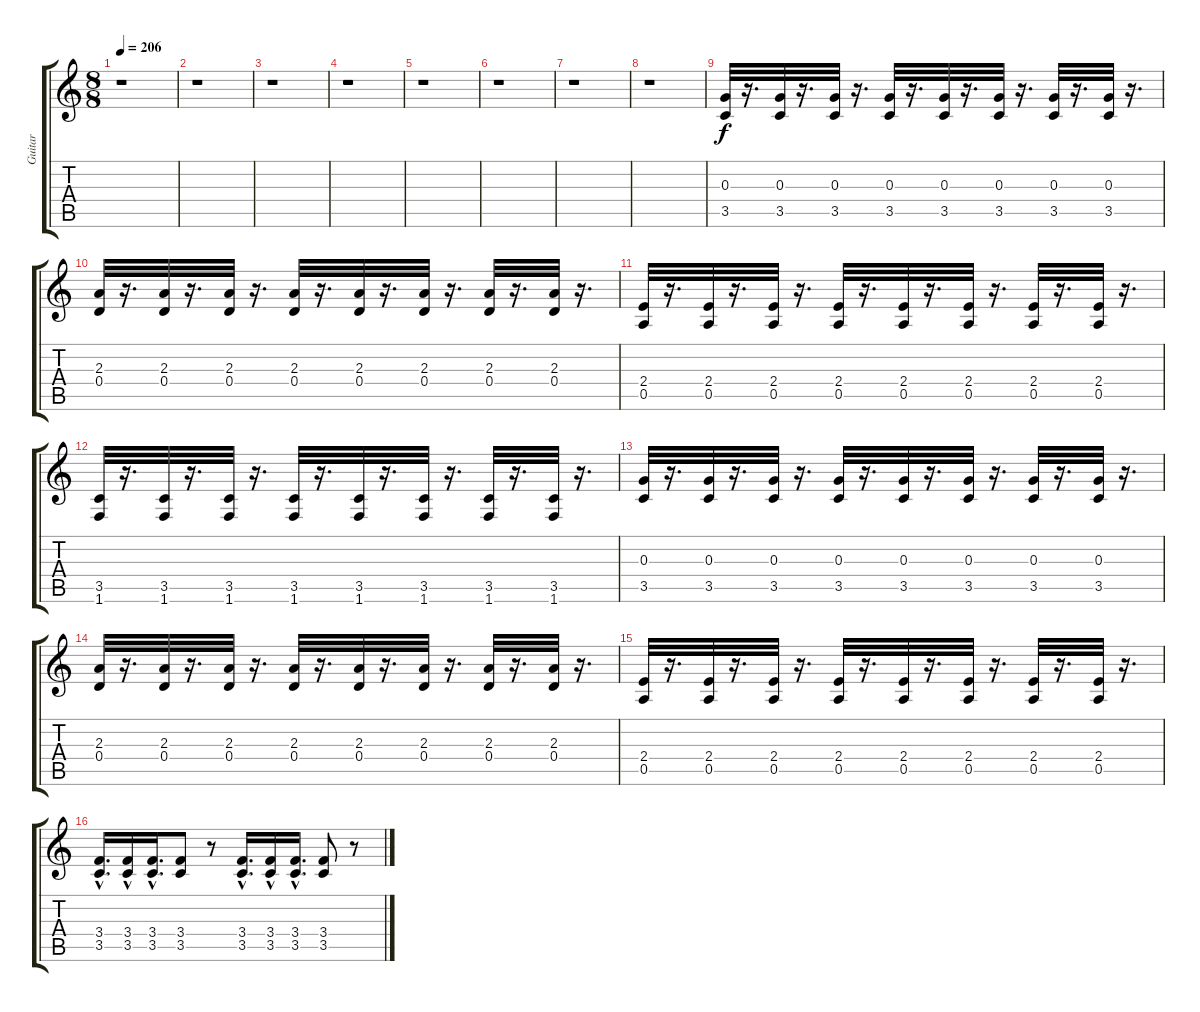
\track ("Guitar" "Guitar") {instrument distortionguitar}
\staff {score tabs}
\tuning (E4 B3 G3 D3 A2 E2) {hide}
\ts (8 8)
\tempo 206
\clef g2
\ks c
r.1{dy f} |
r.1 |
r.1 |
r.1 |
r.1 |
r.1 |
r.1 |
r.1 |
(0.3 3.5).32 r.16{d} (0.3 3.5).32 r.16{d} (0.3 3.5).32 r.16{d} (0.3 3.5).32 r.16{d} (0.3 3.5).32 r.16{d} (0.3 3.5).32 r.16{d} (0.3 3.5).32 r.16{d} (0.3 3.5).32 r.16{d} |
(2.3 0.4).32 r.16{d} (2.3 0.4).32 r.16{d} (2.3 0.4).32 r.16{d} (2.3 0.4).32 r.16{d} (2.3 0.4).32 r.16{d} (2.3 0.4).32 r.16{d} (2.3 0.4).32 r.16{d} (2.3 0.4).32 r.16{d} |
(2.4 0.5).32 r.16{d} (2.4 0.5).32 r.16{d} (2.4 0.5).32 r.16{d} (2.4 0.5).32 r.16{d} (2.4 0.5).32 r.16{d} (2.4 0.5).32 r.16{d} (2.4 0.5).32 r.16{d} (2.4 0.5).32 r.16{d} |
(3.5 1.6).32 r.16{d} (3.5 1.6).32 r.16{d} (3.5 1.6).32 r.16{d} (3.5 1.6).32 r.16{d} (3.5 1.6).32 r.16{d} (3.5 1.6).32 r.16{d} (3.5 1.6).32 r.16{d} (3.5 1.6).32 r.16{d} |
(0.3 3.5).32 r.16{d} (0.3 3.5).32 r.16{d} (0.3 3.5).32 r.16{d} (0.3 3.5).32 r.16{d} (0.3 3.5).32 r.16{d} (0.3 3.5).32 r.16{d} (0.3 3.5).32 r.16{d} (0.3 3.5).32 r.16{d} |
(2.3 0.4).32 r.16{d} (2.3 0.4).32 r.16{d} (2.3 0.4).32 r.16{d} (2.3 0.4).32 r.16{d} (2.3 0.4).32 r.16{d} (2.3 0.4).32 r.16{d} (2.3 0.4).32 r.16{d} (2.3 0.4).32 r.16{d} |
(2.4 0.5).32 r.16{d} (2.4 0.5).32 r.16{d} (2.4 0.5).32 r.16{d} (2.4 0.5).32 r.16{d} (2.4 0.5).32 r.16{d} (2.4 0.5).32 r.16{d} (2.4 0.5).32 r.16{d} (2.4 0.5).32 r.16{d} |
(3.4{hac} 3.5{hac}).16{d} (3.4{hac} 3.5{hac}).16 (3.4{hac} 3.5{hac}).16{d} (3.4 3.5).8 r.8 (3.4{hac} 3.5{hac}).16{d} (3.4{hac} 3.5{hac}).16 (3.4{hac} 3.5{hac}).16{d} (3.4 3.5).8 r.8
